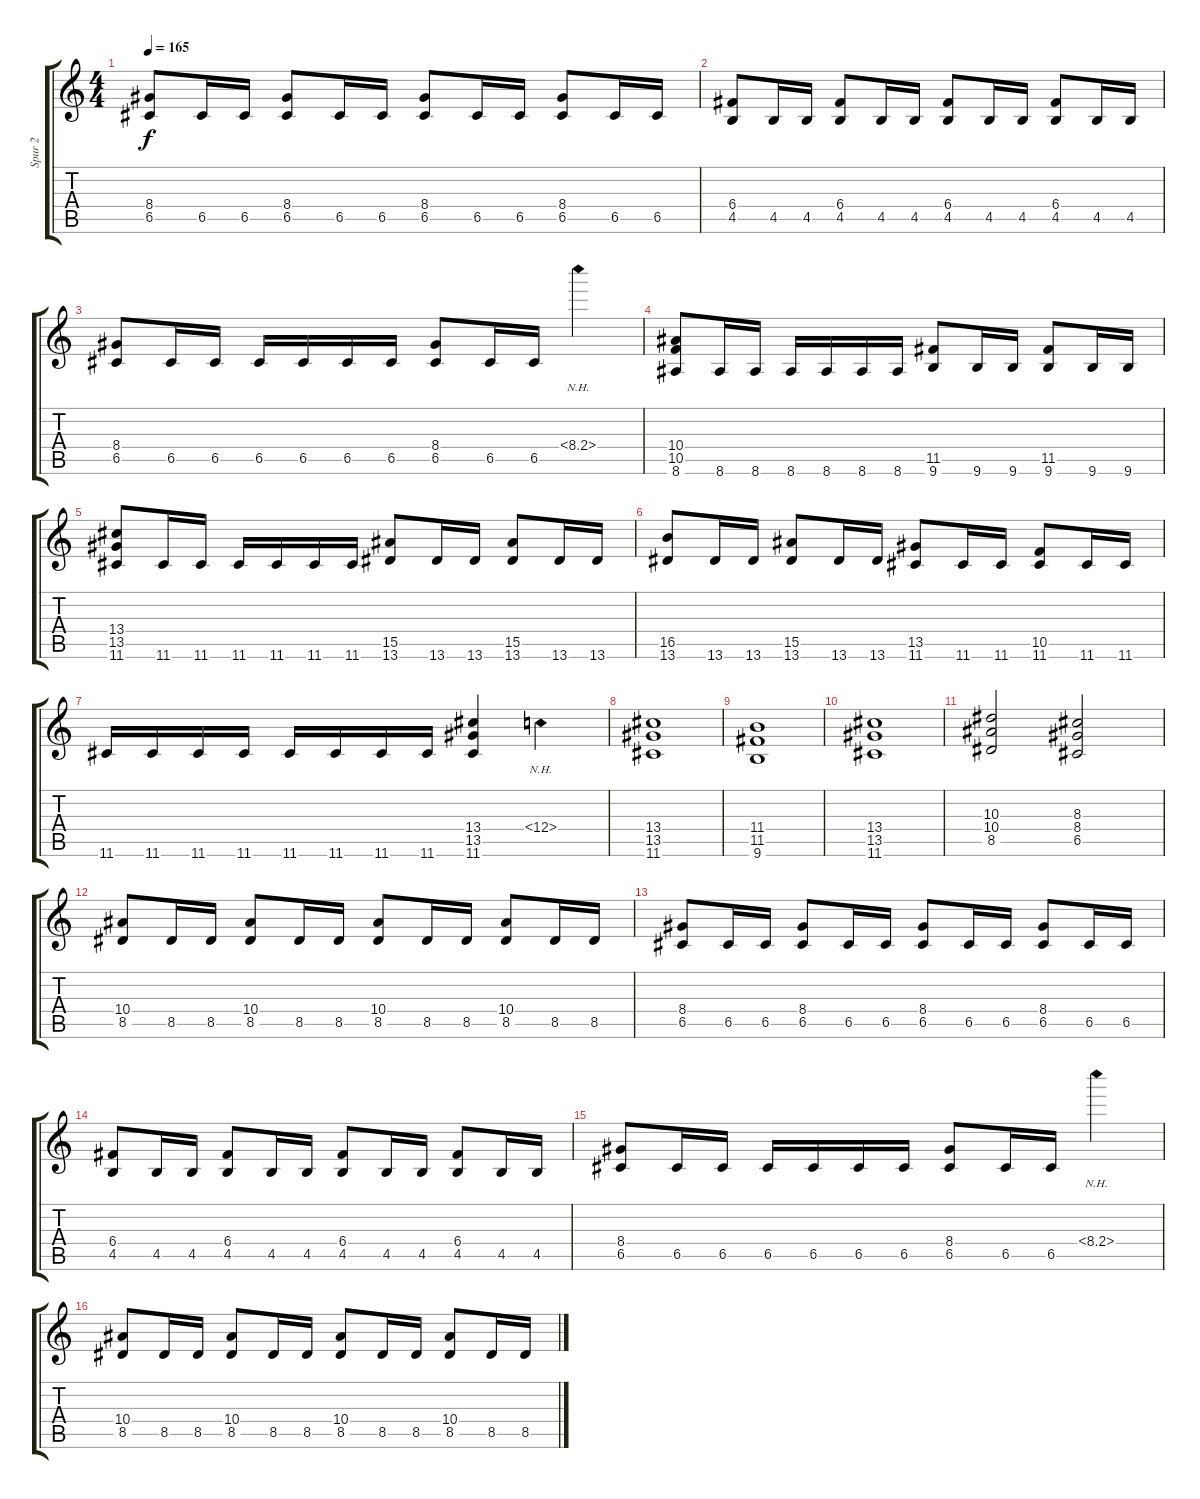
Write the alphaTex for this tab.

\track ("Spur 2" "Spur 2") {instrument distortionguitar}
\staff {score tabs}
\tuning (D4 A3 F3 C3 G2 D2) {hide}
\ts (4 4)
\tempo 165
\clef g2
\ks c
(8.4 6.5).8{dy f} 6.5.16 6.5.16 (8.4 6.5).8 6.5.16 6.5.16 (8.4 6.5).8 6.5.16 6.5.16 (8.4 6.5).8 6.5.16 6.5.16 |
(6.4 4.5).8 4.5.16 4.5.16 (6.4 4.5).8 4.5.16 4.5.16 (6.4 4.5).8 4.5.16 4.5.16 (6.4 4.5).8 4.5.16 4.5.16 |
(8.4 6.5).8 6.5.16 6.5.16 6.5.16 6.5.16 6.5.16 6.5.16 (8.4 6.5).8 6.5.16 6.5.16 8.4{nh}.4 |
(10.4 10.5 8.6).8 8.6.16 8.6.16 8.6.16 8.6.16 8.6.16 8.6.16 (11.5 9.6).8 9.6.16 9.6.16 (11.5 9.6).8 9.6.16 9.6.16 |
(13.4 13.5 11.6).8 11.6.16 11.6.16 11.6.16 11.6.16 11.6.16 11.6.16 (15.5 13.6).8 13.6.16 13.6.16 (15.5 13.6).8 13.6.16 13.6.16 |
(16.5 13.6).8 13.6.16 13.6.16 (15.5 13.6).8 13.6.16 13.6.16 (13.5 11.6).8 11.6.16 11.6.16 (10.5 11.6).8 11.6.16 11.6.16 |
11.6.16 11.6.16 11.6.16 11.6.16 11.6.16 11.6.16 11.6.16 11.6.16 (13.4 13.5 11.6).4 13.4{nh}.4 |
(13.4 13.5 11.6).1 |
(11.4 11.5 9.6).1 |
(13.4 13.5 11.6).1 |
(10.3 10.4 8.5).2 (8.3 8.4 6.5).2 |
(10.4 8.5).8 8.5.16 8.5.16 (10.4 8.5).8 8.5.16 8.5.16 (10.4 8.5).8 8.5.16 8.5.16 (10.4 8.5).8 8.5.16 8.5.16 |
(8.4 6.5).8 6.5.16 6.5.16 (8.4 6.5).8 6.5.16 6.5.16 (8.4 6.5).8 6.5.16 6.5.16 (8.4 6.5).8 6.5.16 6.5.16 |
(6.4 4.5).8 4.5.16 4.5.16 (6.4 4.5).8 4.5.16 4.5.16 (6.4 4.5).8 4.5.16 4.5.16 (6.4 4.5).8 4.5.16 4.5.16 |
(8.4 6.5).8 6.5.16 6.5.16 6.5.16 6.5.16 6.5.16 6.5.16 (8.4 6.5).8 6.5.16 6.5.16 8.4{nh}.4 |
(10.4 8.5).8 8.5.16 8.5.16 (10.4 8.5).8 8.5.16 8.5.16 (10.4 8.5).8 8.5.16 8.5.16 (10.4 8.5).8 8.5.16 8.5.16
